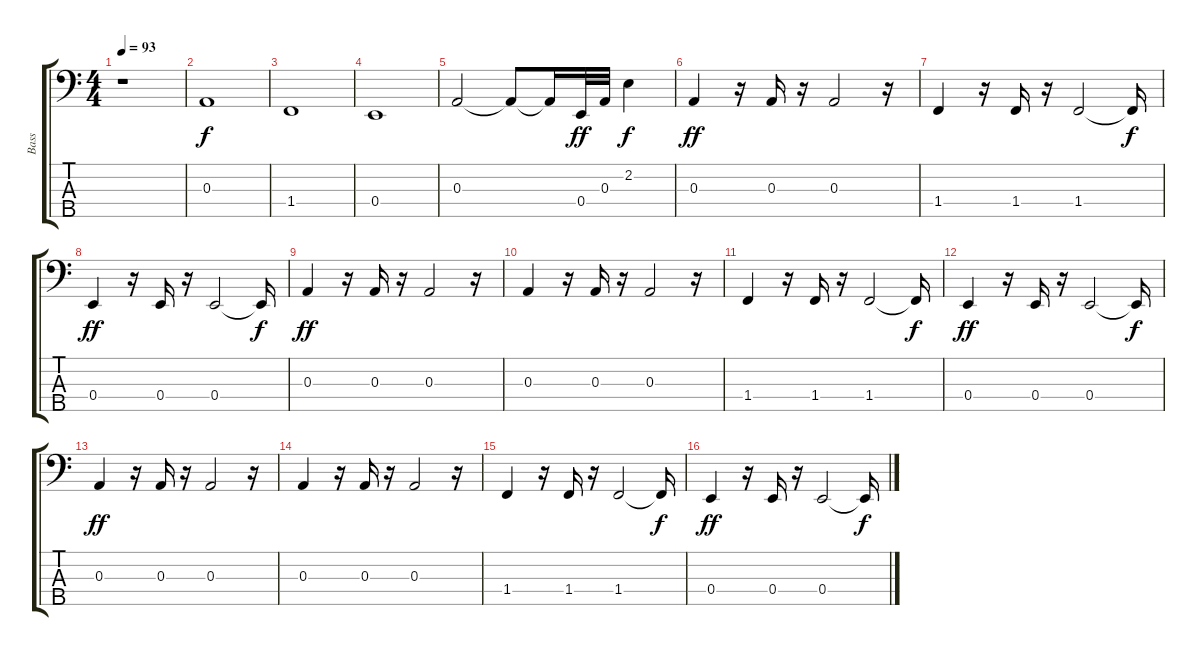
\track ("Bass" "Bass") {instrument electricbassfinger}
\staff {score tabs}
\tuning (G2 D2 A1 E1 B0) {hide}
\ts (4 4)
\tempo 93
\clef f4
\ks c
r.1{dy f instrument electricbassfinger} |
0.3.1 |
1.4.1 |
0.4.1 |
0.3.2 0.3{t}.8 0.3{t}.16 0.4.32{dy ff} 0.3.32 2.2.4{dy f} |
0.3.4{dy ff} r.16 0.3.16 r.16 0.3.2 r.16 |
1.4.4 r.16 1.4.16 r.16 1.4.2 1.4{t}.16{dy f} |
0.4.4{dy ff} r.16 0.4.16 r.16 0.4.2 0.4{t}.16{dy f} |
0.3.4{dy ff} r.16 0.3.16 r.16 0.3.2 r.16 |
0.3.4 r.16 0.3.16 r.16 0.3.2 r.16 |
1.4.4 r.16 1.4.16 r.16 1.4.2 1.4{t}.16{dy f} |
0.4.4{dy ff} r.16 0.4.16 r.16 0.4.2 0.4{t}.16{dy f} |
0.3.4{dy ff} r.16 0.3.16 r.16 0.3.2 r.16 |
0.3.4 r.16 0.3.16 r.16 0.3.2 r.16 |
1.4.4 r.16 1.4.16 r.16 1.4.2 1.4{t}.16{dy f} |
0.4.4{dy ff} r.16 0.4.16 r.16 0.4.2 0.4{t}.16{dy f}
